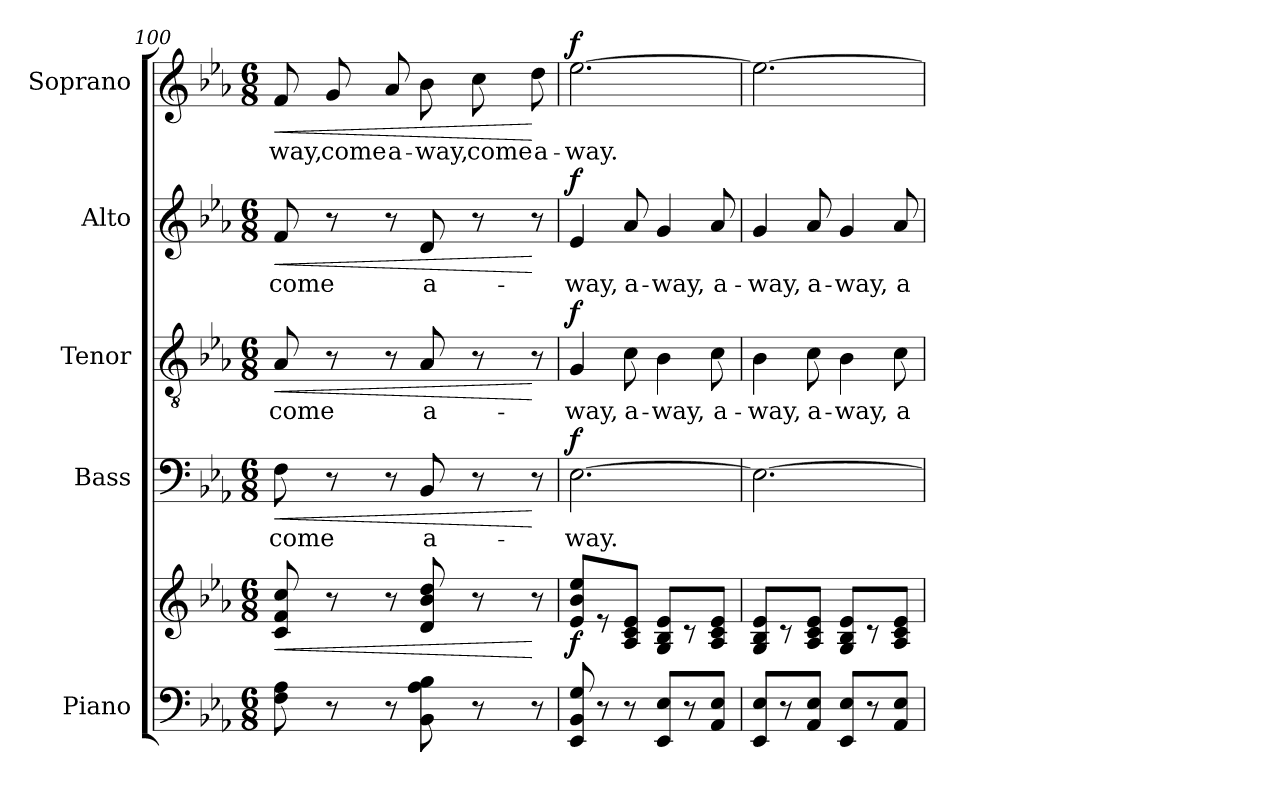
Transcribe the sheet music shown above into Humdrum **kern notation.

**kern	**kern	**dynam	**kern	**text	**dynam	**kern	**text	**dynam	**kern	**text	**dynam	**kern	**text	**dynam
*part5	*part5	*part5	*part4	*part4	*part4	*part3	*part3	*part3	*part2	*part2	*part2	*part1	*part1	*part1
*staff6	*staff5	*staff5/6	*staff4	*staff4	*staff4	*staff3	*staff3	*staff3	*staff2	*staff2	*staff2	*staff1	*staff1	*staff1
*I"Piano	*	*	*I"Bass	*	*	*I"Tenor	*	*	*I"Alto	*	*	*I"Soprano	*	*
*I'Pno.	*	*	*I'B.	*	*	*I'T.	*	*	*I'A.	*	*	*I'S.	*	*
!!LO:LB:g=z
*clefF4	*clefG2	*	*clefF4	*	*	*clefGv2	*	*	*clefG2	*	*	*clefG2	*	*
*	*	*	*	*	*	*ITrd7c12	*	*	*	*	*	*	*	*
*k[b-e-a-]	*k[b-e-a-]	*	*k[b-e-a-]	*	*	*k[b-e-a-]	*	*	*k[b-e-a-]	*	*	*k[b-e-a-]	*	*
*E-:	*E-:	*	*E-:	*	*	*E-:	*	*	*E-:	*	*	*E-:	*	*
*M6/8	*M6/8	*	*M6/8	*	*	*M6/8	*	*	*M6/8	*	*	*M6/8	*	*
=100	=100	=100	=100	=100	=100	=100	=100	=100	=100	=100	=100	=100	=100	=100
!	!	!LO:HP:b	!	!	!	!	!	!	!	!	!	!	!	!
!	!	!	!	!LO:LY:b:color=#000000	!LO:HP:b	!	!	!	!	!	!	!	!	!
!	!	!	!	!	!	!	!LO:LY:b:color=#000000	!LO:HP:b	!	!	!	!	!	!
!	!	!	!	!	!	!	!	!	!	!LO:LY:b:color=#000000	!LO:HP:b	!	!	!
!	!	!	!	!	!	!	!	!	!	!	!	!	!LO:LY:b:color=#000000	!LO:HP:b
8Fi\ 8A-i	8ci/ 8fi 8cci	<	8Fi\	come	<	8AA-i/	come	<	8fi/	come	<	8fi/	-way,	<
!	!	!	!	!	!	!	!	!	!	!	!	!	!LO:LY:b:color=#000000	!
8r	8r	.	8r	.	.	8r	.	.	8r	.	.	8gi/	come	.
!	!	!	!	!	!	!	!	!	!	!	!	!	!LO:LY:b:color=#000000	!
8r	8r	.	8r	.	.	8r	.	.	8r	.	.	8a-i/	a-	.
!	!	!	!	!LO:LY:b:color=#000000	!	!	!	!	!	!	!	!	!	!
!	!	!	!	!	!	!	!LO:LY:b:color=#000000	!	!	!	!	!	!	!
!	!	!	!	!	!	!	!	!	!	!LO:LY:b:color=#000000	!	!	!	!
!	!	!	!	!	!	!	!	!	!	!	!	!	!LO:LY:b:color=#000000	!
8BB-i\ 8A-i 8B-i	8di/ 8b-i 8ddi	.	8BB-i/	a-	.	8AA-i/	a-	.	8di/	a-	.	8b-i\	-way,	.
!	!	!	!	!	!	!	!	!	!	!	!	!	!LO:LY:b:color=#000000	!
8r	8r	.	8r	.	.	8r	.	.	8r	.	.	8cci\	come	.
!	!	!	!	!	!	!	!	!	!	!	!	!	!LO:LY:b:color=#000000	!
8r	8r	[	8r	.	[	8r	.	[	8r	.	[	8ddi\	a-	[
=101	=101	=101	=101	=101	=101	=101	=101	=101	=101	=101	=101	=101	=101	=101
!	!	!	!	!LO:LY:b:color=#000000	!	!	!	!	!	!	!	!	!	!
!	!	!	!	!	!	!	!LO:LY:b:color=#000000	!	!	!	!	!	!	!
!	!	!	!	!	!	!	!	!	!	!LO:LY:b:color=#000000	!	!	!	!
!	!	!	!	!	!	!	!	!	!	!	!	!	!LO:LY:b:color=#000000	!
8EE-i/ 8BB-i 8Gi	8e-i/ 8b-i 8ee-iL	f	[2.E-i\	-way.	f	4GGi/	-way,	f	4e-i/	-way,	f	[2.ee-i\	-way.	f
8r	8r	.	.	.	.	.	.	.	.	.	.	.	.	.
!	!	!	!	!	!	!	!LO:LY:b:color=#000000	!	!	!	!	!	!	!
!	!	!	!	!	!	!	!	!	!	!LO:LY:b:color=#000000	!	!	!	!
8r	8A-i/ 8ci 8e-iJ	.	.	.	.	8Ci\	a-	.	8a-i/	a-	.	.	.	.
!	!	!	!	!	!	!	!LO:LY:b:color=#000000	!	!	!	!	!	!	!
!	!	!	!	!	!	!	!	!	!	!LO:LY:b:color=#000000	!	!	!	!
8EE-i/ 8E-iL	8Gi/ 8B-i 8e-iL	.	.	.	.	4BB-i\	-way,	.	4gi/	-way,	.	.	.	.
8r	8r	.	.	.	.	.	.	.	.	.	.	.	.	.
!	!	!	!	!	!	!	!LO:LY:b:color=#000000	!	!	!	!	!	!	!
!	!	!	!	!	!	!	!	!	!	!LO:LY:b:color=#000000	!	!	!	!
8AA-i/ 8E-iJ	8A-i/ 8ci 8e-iJ	.	.	.	.	8Ci\	a-	.	8a-i/	a-	.	.	.	.
=102	=102	=102	=102	=102	=102	=102	=102	=102	=102	=102	=102	=102	=102	=102
!	!	!	!	!	!	!	!LO:LY:b:color=#000000	!	!	!	!	!	!	!
!	!	!	!	!	!	!	!	!	!	!LO:LY:b:color=#000000	!	!	!	!
8EE-i/ 8E-iL	8Gi/ 8B-i 8e-iL	.	2.E-i\_	.	.	4BB-i\	-way,	.	4gi/	-way,	.	2.ee-i\_	.	.
8r	8r	.	.	.	.	.	.	.	.	.	.	.	.	.
!	!	!	!	!	!	!	!LO:LY:b:color=#000000	!	!	!	!	!	!	!
!	!	!	!	!	!	!	!	!	!	!LO:LY:b:color=#000000	!	!	!	!
8AA-i/ 8E-iJ	8A-i/ 8ci 8e-iJ	.	.	.	.	8Ci\	a-	.	8a-i/	a-	.	.	.	.
!	!	!	!	!	!	!	!LO:LY:b:color=#000000	!	!	!	!	!	!	!
!	!	!	!	!	!	!	!	!	!	!LO:LY:b:color=#000000	!	!	!	!
8EE-i/ 8E-iL	8Gi/ 8B-i 8e-iL	.	.	.	.	4BB-i\	-way,	.	4gi/	-way,	.	.	.	.
8r	8r	.	.	.	.	.	.	.	.	.	.	.	.	.
!	!	!	!	!	!	!	!LO:LY:b:color=#000000	!	!	!	!	!	!	!
!	!	!	!	!	!	!	!	!	!	!LO:LY:b:color=#000000	!	!	!	!
8AA-i/ 8E-iJ	8A-i/ 8ci 8e-iJ	.	.	.	.	8Ci\	a-	.	8a-i/	a-	.	.	.	.
=	=	=	=	=	=	=	=	=	=	=	=	=	=	=
*-	*-	*-	*-	*-	*-	*-	*-	*-	*-	*-	*-	*-	*-	*-
